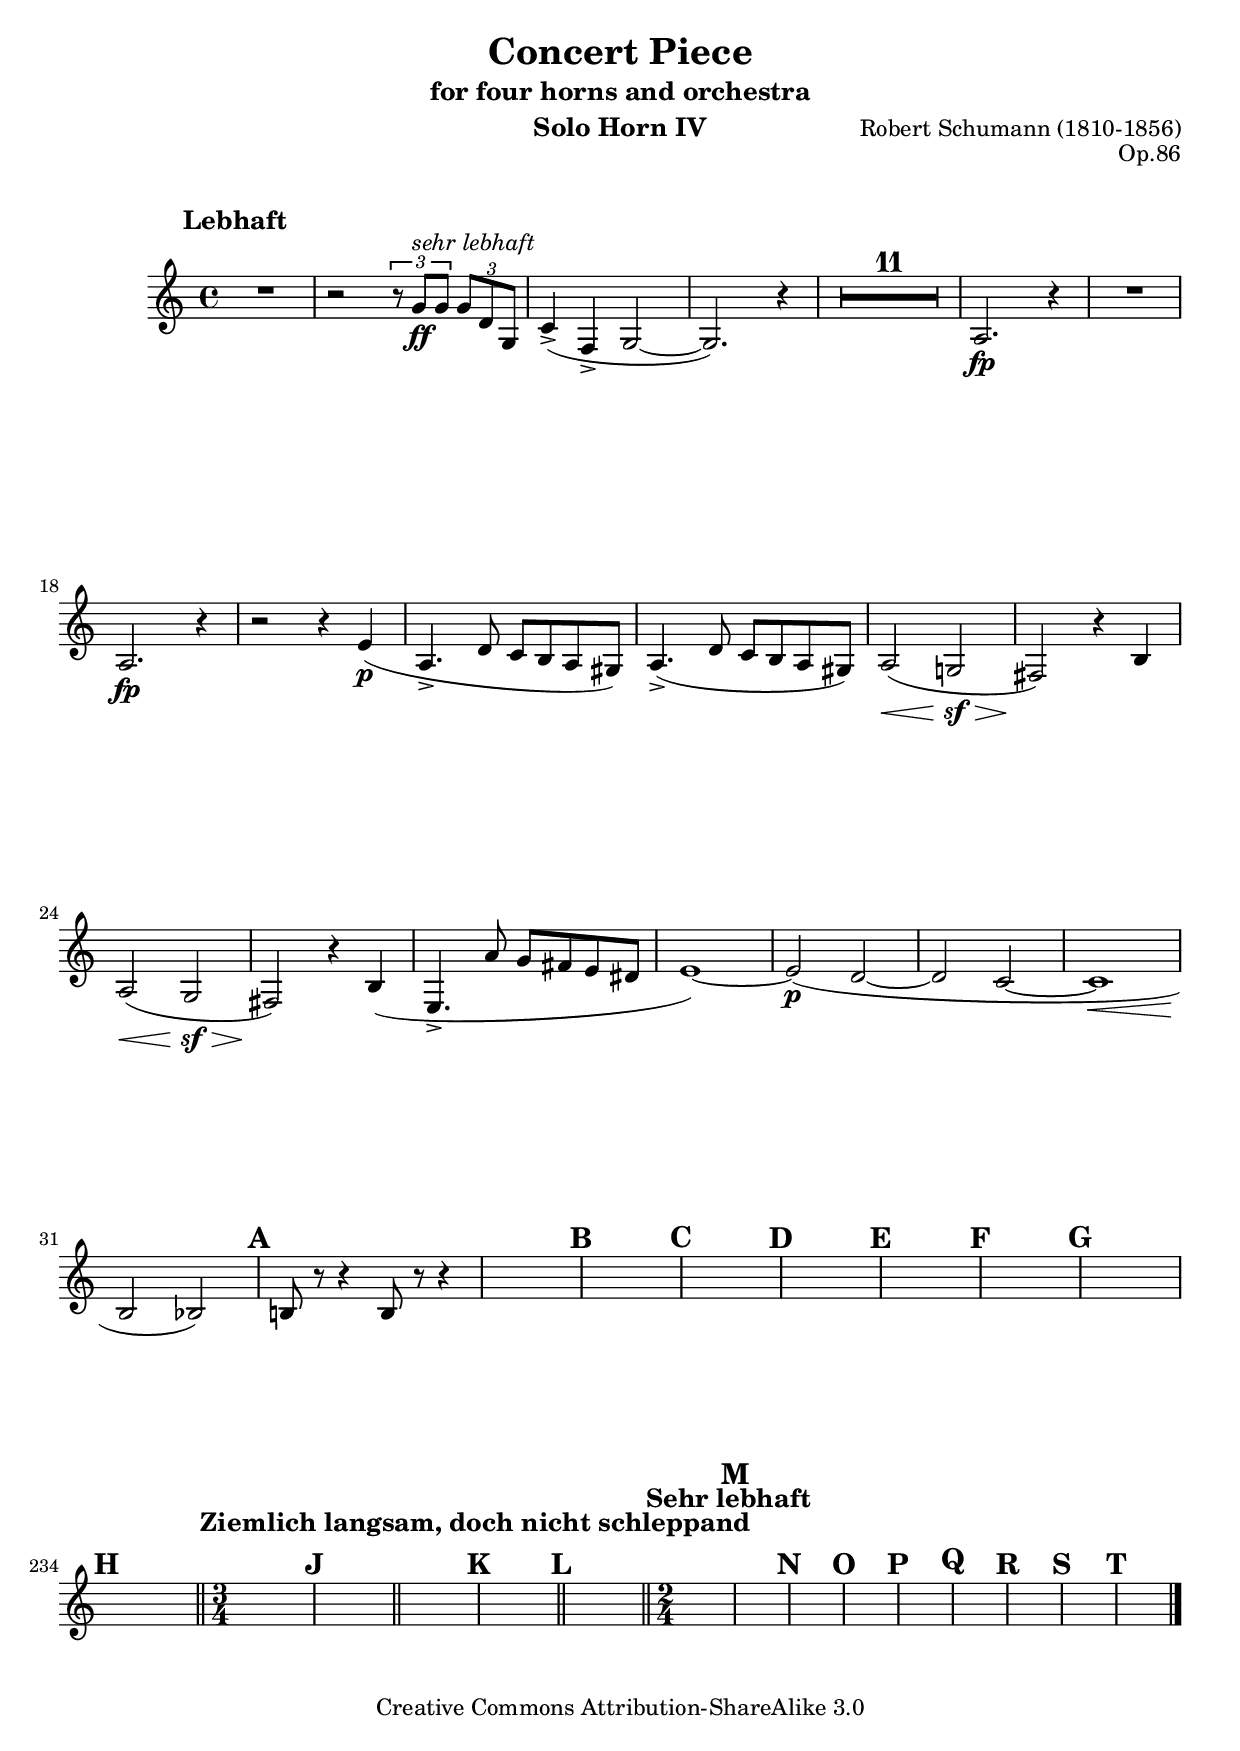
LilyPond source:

\version "2.11.37"

\include "defs.lyi" 
hornFour = \relative c''
{
  \transposition f
  R1 |
  r2 \times 2/3 {r8 g\ff^\sehrLebhaft g} \times 2/3 {g d g,} |
  c4->( f,-> g2~ |
  g2.) r4 |
  R1*11 |
  a2.\fp r4 |
  R1 |
  a2.\fp r4 |
  r2 r4 e'(\p |
  a,4.-> d8 c b a gis) |
  a4.->( d8 c b a gis) |
  a2(\< g\sf\> |
  fis)\! r4 b |
  a2(\< g\sf\> |
  fis)\! r4 b( |
  e,4.-> a'8 g fis e dis |
  e1~) |
  e2(\p d~ |
  d c~ |
  c1\< |
  b2\! bes) |

  %A
  b8 r r4 b8 r r4 |
}

 

instrument = "Solo Horn IV"

notes = \hornFour

\version "2.11.45"

\include "defs.lyi"

\paper
{
  %#(define page-breaking ly:minimal-breaking)
  #(define page-breaking ly:page-turn-breaking)
  ragged-last-bottom = ##f
}

\book
{
  \include "header.lyi"
  \score
  {
    \new Staff \with { \consists "Page_turn_engraver" }
    {
      << \notes \outline >>
    }
  }
}




